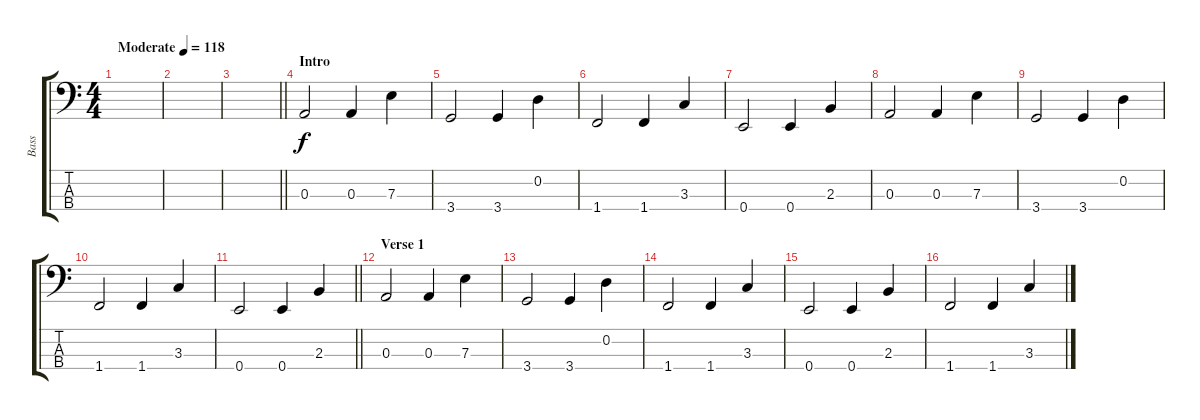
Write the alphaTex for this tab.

\track ("Bass" "Bass") {instrument electricbassfinger}
\staff {score tabs}
\tuning (G2 D2 A1 E1) {hide}
\ts (4 4)
\tempo (118 "Moderate")
\clef f4
\ks c
|
|
\barLineRight lightlight
|
\section ("" "Intro")
0.3.2 0.3.4 7.3.4 |
3.4.2 3.4.4 0.2.4 |
1.4.2 1.4.4 3.3.4 |
0.4.2 0.4.4 2.3.4 |
0.3.2 0.3.4 7.3.4 |
3.4.2 3.4.4 0.2.4 |
1.4.2 1.4.4 3.3.4 |
\barLineRight lightlight
0.4.2 0.4.4 2.3.4 |
\section ("" "Verse 1")
0.3.2 0.3.4 7.3.4 |
3.4.2 3.4.4 0.2.4 |
1.4.2 1.4.4 3.3.4 |
0.4.2 0.4.4 2.3.4 |
1.4.2 1.4.4 3.3.4
